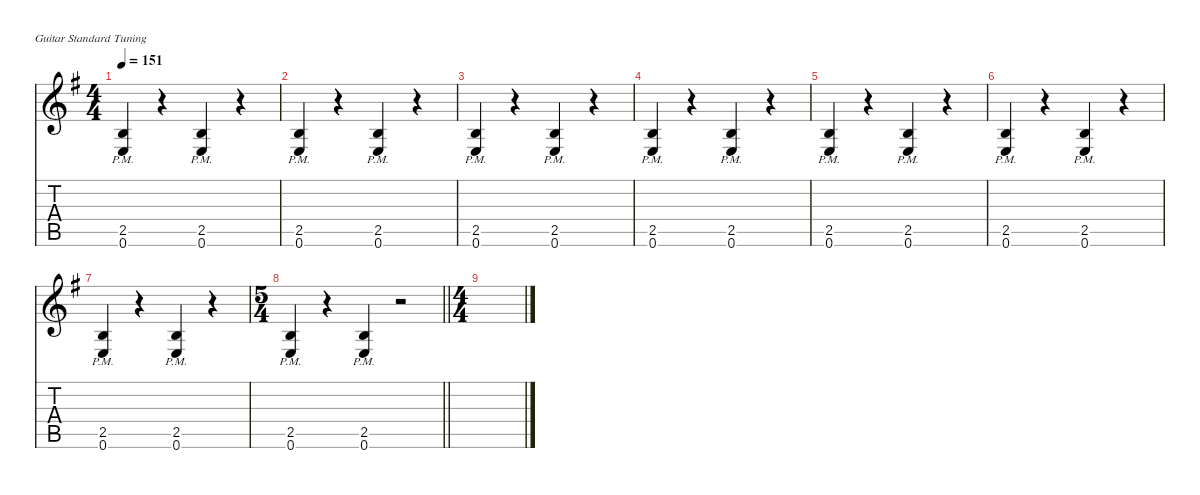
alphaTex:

\defaultSystemsLayout 4
\hideDynamics
\bracketExtendMode nobrackets
\singleTrackTrackNamePolicy hidden
\multiTrackTrackNamePolicy hidden
\otherSystemsTrackNameOrientation horizontal
\track ("Guitar 3" "dist.guit.") {defaultSystemsLayout 16 instrument distortionguitar}
\staff {score tabs}
\tuning (E4 B3 G3 D3 A2 E2)
\ts (4 4)
\beaming (8 2 2 2 2)
\tempo 151
\clef g2
\ks eminor
(2.5{pm acc forcenatural} 0.6{pm acc forcenatural}).4{dy f instrument distortionguitar beam Up} r.4{beam Up} (2.5{pm acc forcenatural} 0.6{pm acc forcenatural}).4{beam Up} r.4{beam Up} |
(2.5{pm acc forcenatural} 0.6{pm acc forcenatural}).4{beam Up} r.4{beam Up} (2.5{pm acc forcenatural} 0.6{pm acc forcenatural}).4{beam Up} r.4{beam Up} |
(2.5{pm acc forcenatural} 0.6{pm acc forcenatural}).4{beam Up} r.4{beam Up} (2.5{pm acc forcenatural} 0.6{pm acc forcenatural}).4{beam Up} r.4{beam Up} |
(2.5{pm acc forcenatural} 0.6{pm acc forcenatural}).4{beam Up} r.4{beam Up} (2.5{pm acc forcenatural} 0.6{pm acc forcenatural}).4{beam Up} r.4{beam Up} |
(2.5{pm acc forcenatural} 0.6{pm acc forcenatural}).4{beam Up} r.4{beam Up} (2.5{pm acc forcenatural} 0.6{pm acc forcenatural}).4{beam Up} r.4{beam Up} |
(2.5{pm acc forcenatural} 0.6{pm acc forcenatural}).4{beam Up} r.4{beam Up} (2.5{pm acc forcenatural} 0.6{pm acc forcenatural}).4{beam Up} r.4{beam Up} |
(2.5{pm acc forcenatural} 0.6{pm acc forcenatural}).4{beam Up} r.4{beam Up} (2.5{pm acc forcenatural} 0.6{pm acc forcenatural}).4{beam Up} r.4{beam Up} |
\ts (5 4)
\beaming (8 6 4)
\barLineRight lightlight
(2.5{pm acc forcenatural} 0.6{pm acc forcenatural}).4{beam Up} r.4{beam Up} (2.5{pm acc forcenatural} 0.6{pm acc forcenatural}).4{beam Up} r.2{beam Up} |
\ts (4 4)
\beaming (8 2 2 2 2)
